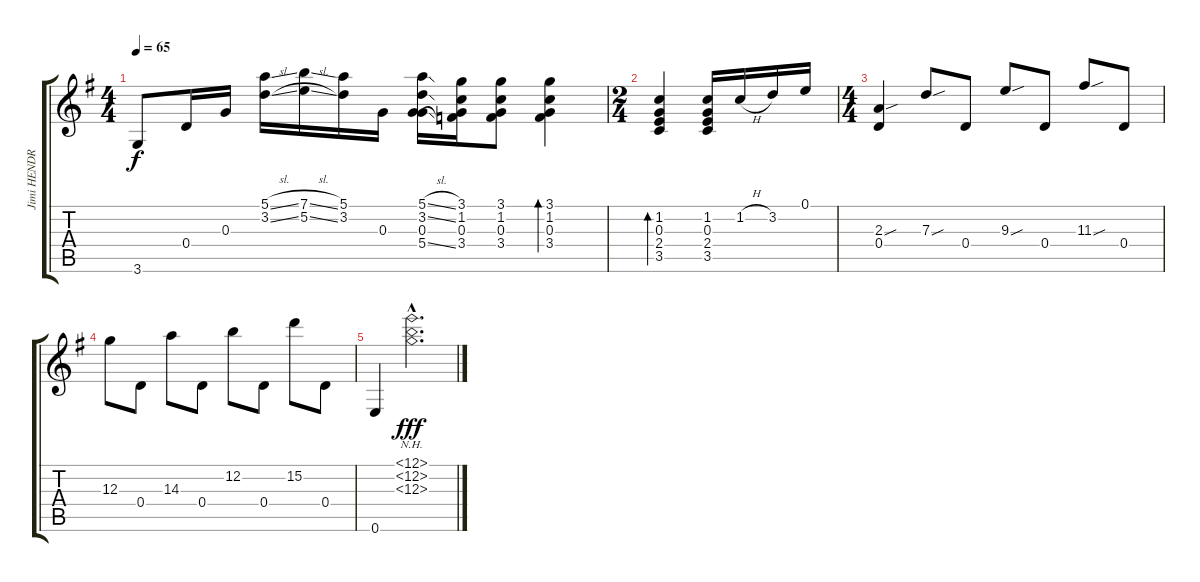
\track ("Jimi HENDRIX" "Jimi HENDR") {instrument acousticguitarsteel}
\staff {score tabs}
\tuning (E4 B3 G3 D3 A2 E2) {hide}
\ts (4 4)
\tempo 65
\clef g2
\ks eminor
3.6.8{dy f} 0.4.16 0.3.16 (5.1{sl} 3.2{sl}).16 (7.1{sl} 5.2{sl}).16 (5.1 3.2).16 0.3.16 (5.1{sl} 3.2{sl} 0.3 5.4{sl}).16 (3.1 1.2 0.3 3.4).16 (3.1 1.2 0.3 3.4).8 (3.1 1.2 0.3 3.4).4{bd 480} |
\ts (2 4)
(1.2 0.3 2.4 3.5).4{bd 480} (1.2 0.3 2.4 3.5).16 1.2{h}.16 3.2.16 0.1.16 |
\ts (4 4)
(2.3{sou} 0.4).4 7.3{sou}.8 0.4.8 9.3{sou}.8 0.4.8 11.3{sou}.8 0.4.8 |
12.3.8 0.4.8 14.3.8 0.4.8 12.2.8 0.4.8 15.2.8 0.4.8 |
0.6.4 (12.1{nh hac} 12.2{nh hac} 12.3{nh hac}).2{d dy fff}
